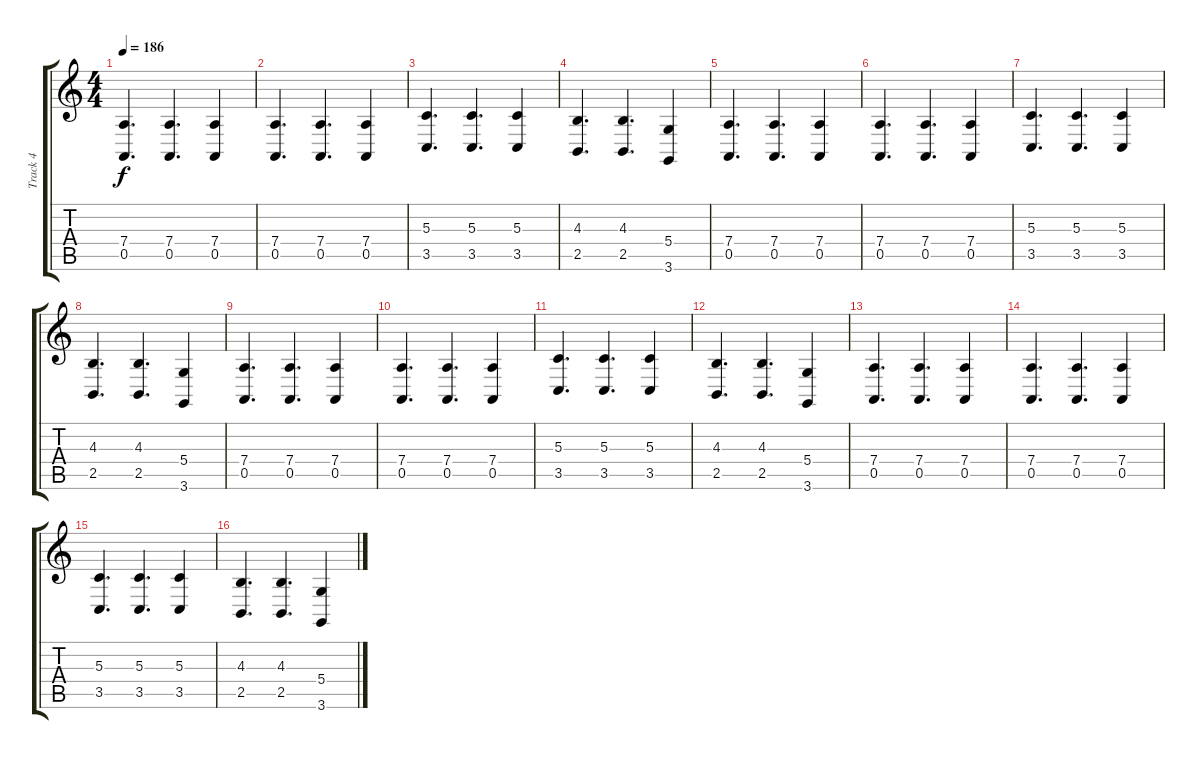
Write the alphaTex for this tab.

\track ("Track 4" "Track 4") {instrument lead3calliope}
\staff {score tabs}
\tuning (E4 B3 G3 D3 A2 E2) {hide}
\ts (4 4)
\tempo 186
\clef g2
\ks c
(7.4 0.5).4{d dy f} (7.4 0.5).4{d} (7.4 0.5).4 |
(7.4 0.5).4{d} (7.4 0.5).4{d} (7.4 0.5).4 |
(5.3 3.5).4{d} (5.3 3.5).4{d} (5.3 3.5).4 |
(4.3 2.5).4{d} (4.3 2.5).4{d} (5.4 3.6).4 |
(7.4 0.5).4{d} (7.4 0.5).4{d} (7.4 0.5).4 |
(7.4 0.5).4{d} (7.4 0.5).4{d} (7.4 0.5).4 |
(5.3 3.5).4{d} (5.3 3.5).4{d} (5.3 3.5).4 |
(4.3 2.5).4{d} (4.3 2.5).4{d} (5.4 3.6).4 |
(7.4 0.5).4{d} (7.4 0.5).4{d} (7.4 0.5).4 |
(7.4 0.5).4{d} (7.4 0.5).4{d} (7.4 0.5).4 |
(5.3 3.5).4{d} (5.3 3.5).4{d} (5.3 3.5).4 |
(4.3 2.5).4{d} (4.3 2.5).4{d} (5.4 3.6).4 |
(7.4 0.5).4{d} (7.4 0.5).4{d} (7.4 0.5).4 |
(7.4 0.5).4{d} (7.4 0.5).4{d} (7.4 0.5).4 |
(5.3 3.5).4{d} (5.3 3.5).4{d} (5.3 3.5).4 |
(4.3 2.5).4{d} (4.3 2.5).4{d} (5.4 3.6).4
